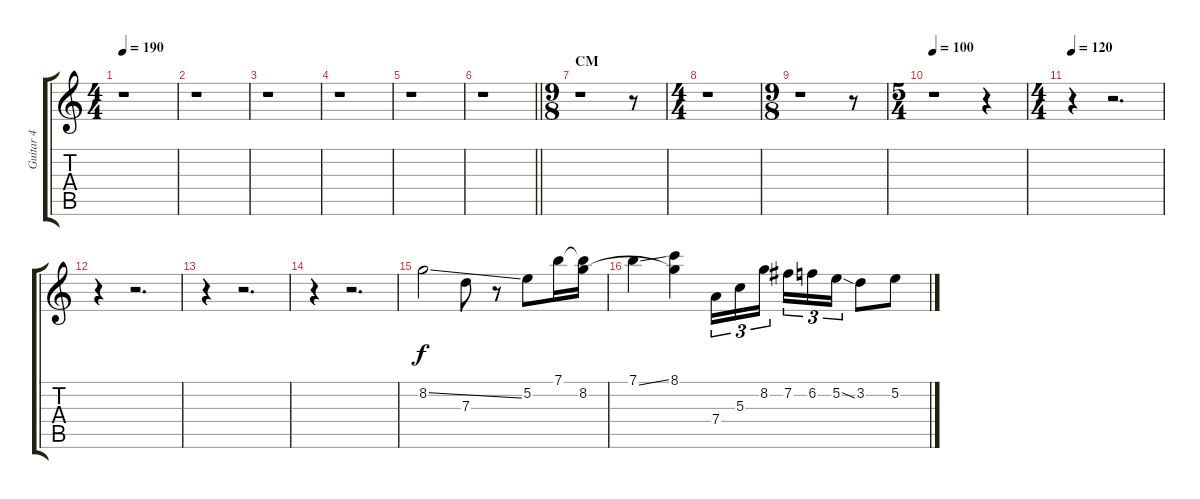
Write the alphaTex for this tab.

\track ("Guitar 4" "Guitar 4") {instrument acousticguitarsteel}
\staff {score tabs}
\tuning (E4 B3 G3 D3 A2 E2) {hide}
\ts (4 4)
\tempo 190
\clef g2
\ks c
r.1{dy f} |
r.1 |
r.1 |
r.1 |
r.1 |
\barLineRight lightlight
r.1 |
\ts (9 8)
\section ("" "CM")
r.1 r.8 |
\ts (4 4)
r.1 |
\ts (9 8)
r.1 r.8 |
\ts (5 4)
\tempo 100
r.1 r.4 |
\ts (4 4)
\tempo 120
r.4 r.2{d} |
r.4 r.2{d} |
r.4 r.2{d} |
r.4 r.2{d} |
8.2{ss}.2 7.3.8 r.8 5.2.8 7.1.16 (7.1{t} 8.2).16 |
7.1{ss}.4 (8.1 8.2{t}).4 7.4.16{tu (3 2)} 5.3.16{tu (3 2)} 8.2.16{tu (3 2) beam splitsecondary} 7.2.16{tu (3 2)} 6.2.16{tu (3 2)} 5.2{ss}.16{tu (3 2)} 3.2.8 5.2.8
